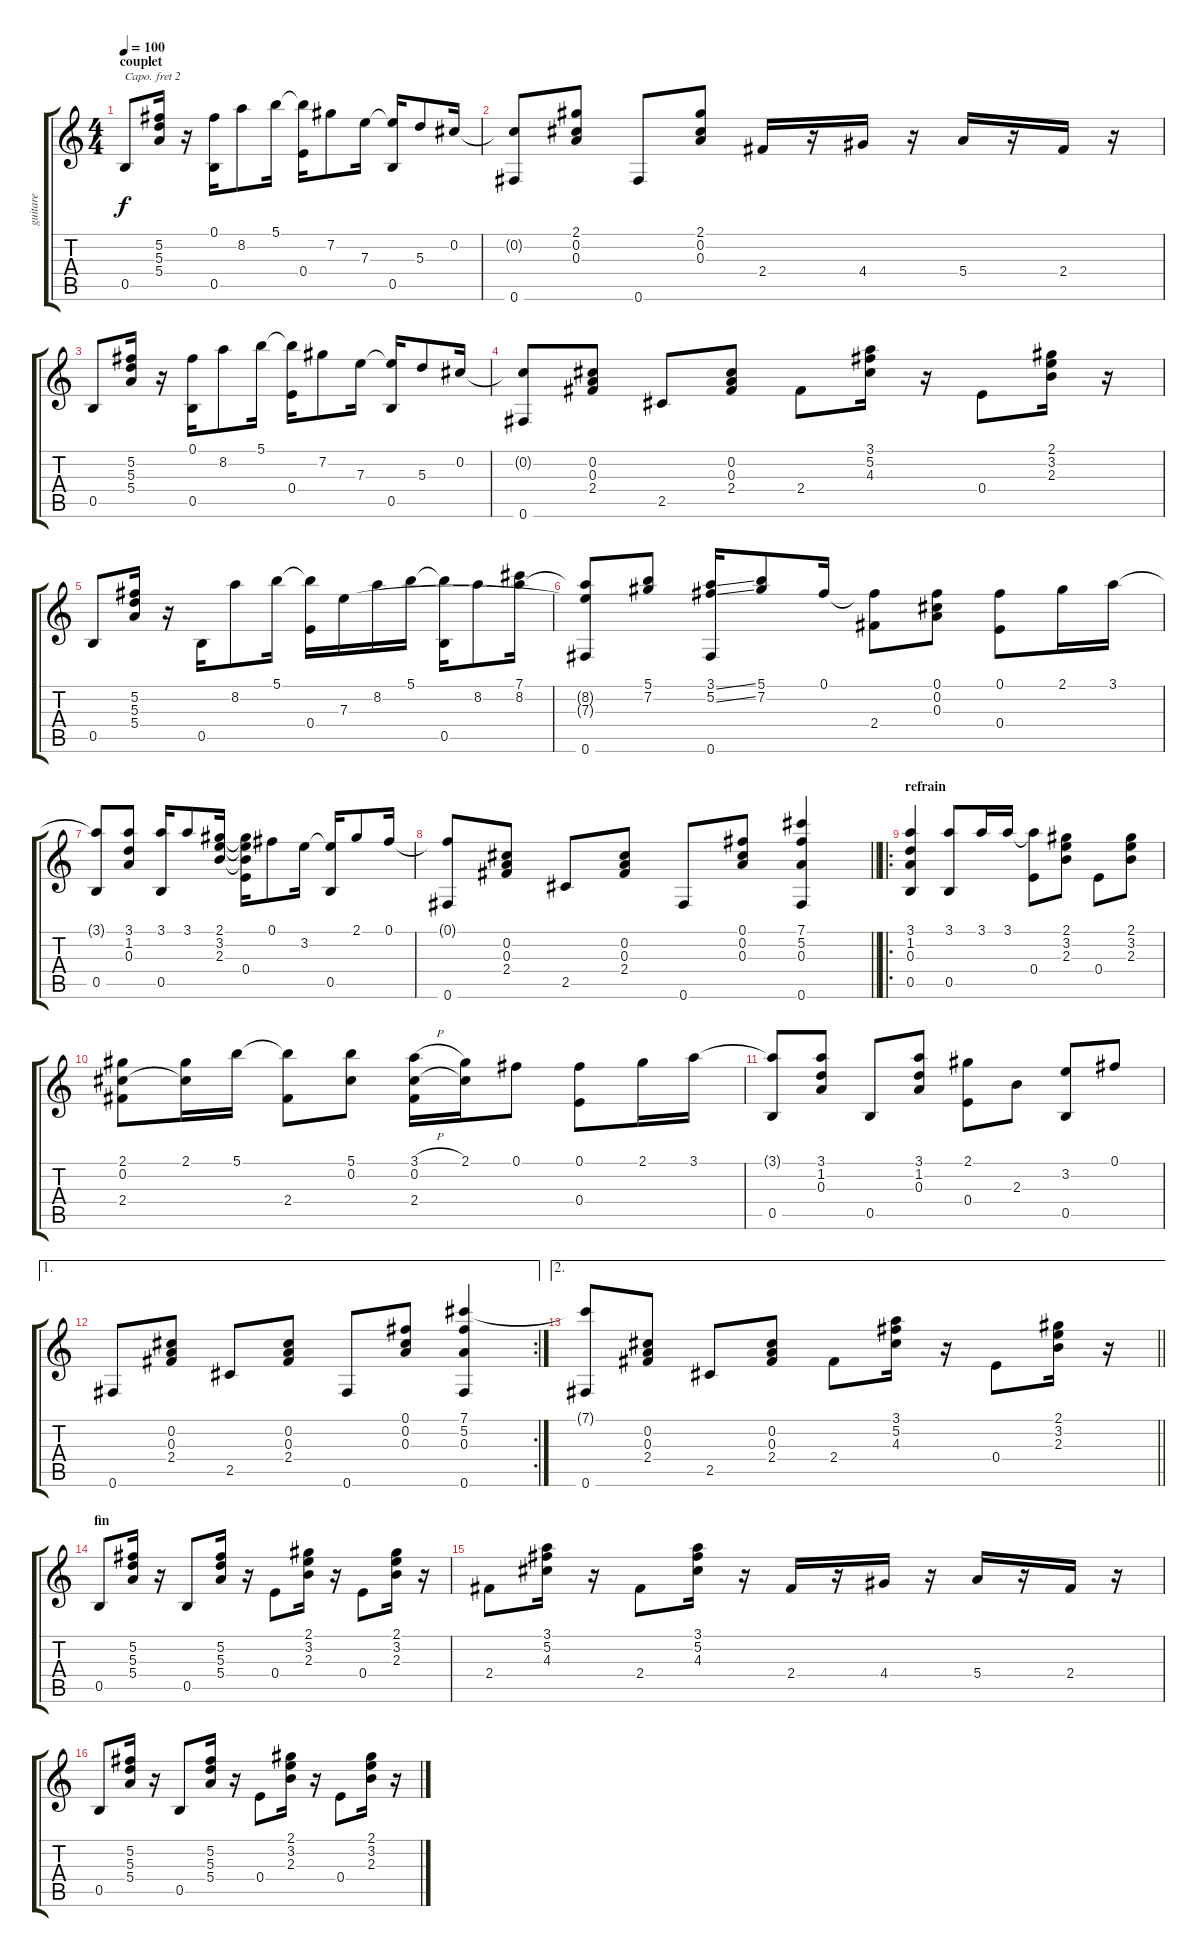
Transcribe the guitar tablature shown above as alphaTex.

\track ("guitare" "guitare") {instrument acousticguitarsteel}
\staff {score tabs}
\capo 2
\tuning (E4 B3 G3 D3 A2 E2) {hide}
\ts (4 4)
\section ("" "couplet")
\tempo 100
\clef g2
\ks c
0.5.8{dy f} (5.2 5.3 5.4).16 r.16 (0.1 0.5).16 8.2.8 5.1.16 (5.1{t} 0.4).16 7.2.8 7.3.16 (7.3{t} 0.5).16 5.3.8 0.2.16 |
(0.2{t} 0.6).8 (2.1 0.2 0.3).8 0.6.8 (2.1 0.2 0.3).8 2.4.16 r.16 4.4.16 r.16 5.4.16 r.16 2.4.16 r.16 |
0.5.8 (5.2 5.3 5.4).16 r.16 (0.1 0.5).16 8.2.8 5.1.16 (5.1{t} 0.4).16 7.2.8 7.3.16 (7.3{t} 0.5).16 5.3.8 0.2.16 |
(0.2{t} 0.6).8 (0.2 0.3 2.4).8 2.5.8 (0.2 0.3 2.4).8 2.4.8 (3.1 5.2 4.3).16 r.16 0.4.8 (2.1 3.2 2.3).16 r.16 |
0.5.8 (5.2 5.3 5.4).16 r.16 0.5.16 8.2.8 5.1.16 (5.1{t} 0.4).16 7.3.16 8.2.16 5.1.16 (5.1{t} 0.5).16 8.2.8 (7.1 8.2).16 |
(8.2{t} 7.3{t} 0.6).8 (5.1 7.2).8 (3.1{ss} 5.2{ss} 0.6).16 (5.1 7.2).8 0.1.16 (0.1{t} 2.4).8 (0.1 0.2 0.3).8 (0.1 0.4).8 2.1.16 3.1.16 |
(3.1{t} 0.5).8 (3.1 1.2 0.3).8 (3.1 0.5).16 3.1.8 (2.1 3.2 2.3).16 (2.1{t} 3.2{t} 2.3{t} 0.4).16 0.1.8 3.2.16 (3.2{t} 0.5).16 2.1.8 0.1.16 |
\barLineRight lightlight
(0.1{t} 0.6).8 (0.2 0.3 2.4).8 2.5.8 (0.2 0.3 2.4).8 0.6.8 (0.1 0.2 0.3).8 (7.1 5.2 0.3 0.6).4 |
\ro
\section ("" "refrain")
(3.1 1.2 0.3 0.5).4 (3.1 0.5).8 3.1.16 3.1.16 (3.1{t} 0.4).8 (2.1 3.2 2.3).8 0.4.8 (2.1 3.2 2.3).8 |
(2.1 0.2 2.4).8 (2.1 0.2{t}).16 5.1.16 (5.1{t} 2.4).8 (5.1 0.2).8 (3.1{h} 0.2 2.4).16 (2.1 0.2{t}).16 0.1.8 (0.1 0.4).8 2.1.16 3.1.16 |
(3.1{t} 0.5).8 (3.1 1.2 0.3).8 0.5.8 (3.1 1.2 0.3).8 (2.1 0.4).8 2.3.8 (3.2 0.5).8 0.1.8 |
\ae 1
\rc 2
0.6.8 (0.2 0.3 2.4).8 2.5.8 (0.2 0.3 2.4).8 0.6.8 (0.1 0.2 0.3).8 (7.1 5.2 0.3 0.6).4 |
\ae 2
\barLineRight lightlight
(7.1{t} 0.6).8 (0.2 0.3 2.4).8 2.5.8 (0.2 0.3 2.4).8 2.4.8 (3.1 5.2 4.3).16 r.16 0.4.8 (2.1 3.2 2.3).16 r.16 |
\section ("" "fin")
0.5.8 (5.2 5.3 5.4).16 r.16 0.5.8 (5.2 5.3 5.4).16 r.16 0.4.8 (2.1 3.2 2.3).16 r.16 0.4.8 (2.1 3.2 2.3).16 r.16 |
2.4.8 (3.1 5.2 4.3).16 r.16 2.4.8 (3.1 5.2 4.3).16 r.16 2.4.16 r.16 4.4.16 r.16 5.4.16 r.16 2.4.16 r.16 |
0.5.8 (5.2 5.3 5.4).16 r.16 0.5.8 (5.2 5.3 5.4).16 r.16 0.4.8 (2.1 3.2 2.3).16 r.16 0.4.8 (2.1 3.2 2.3).16 r.16
